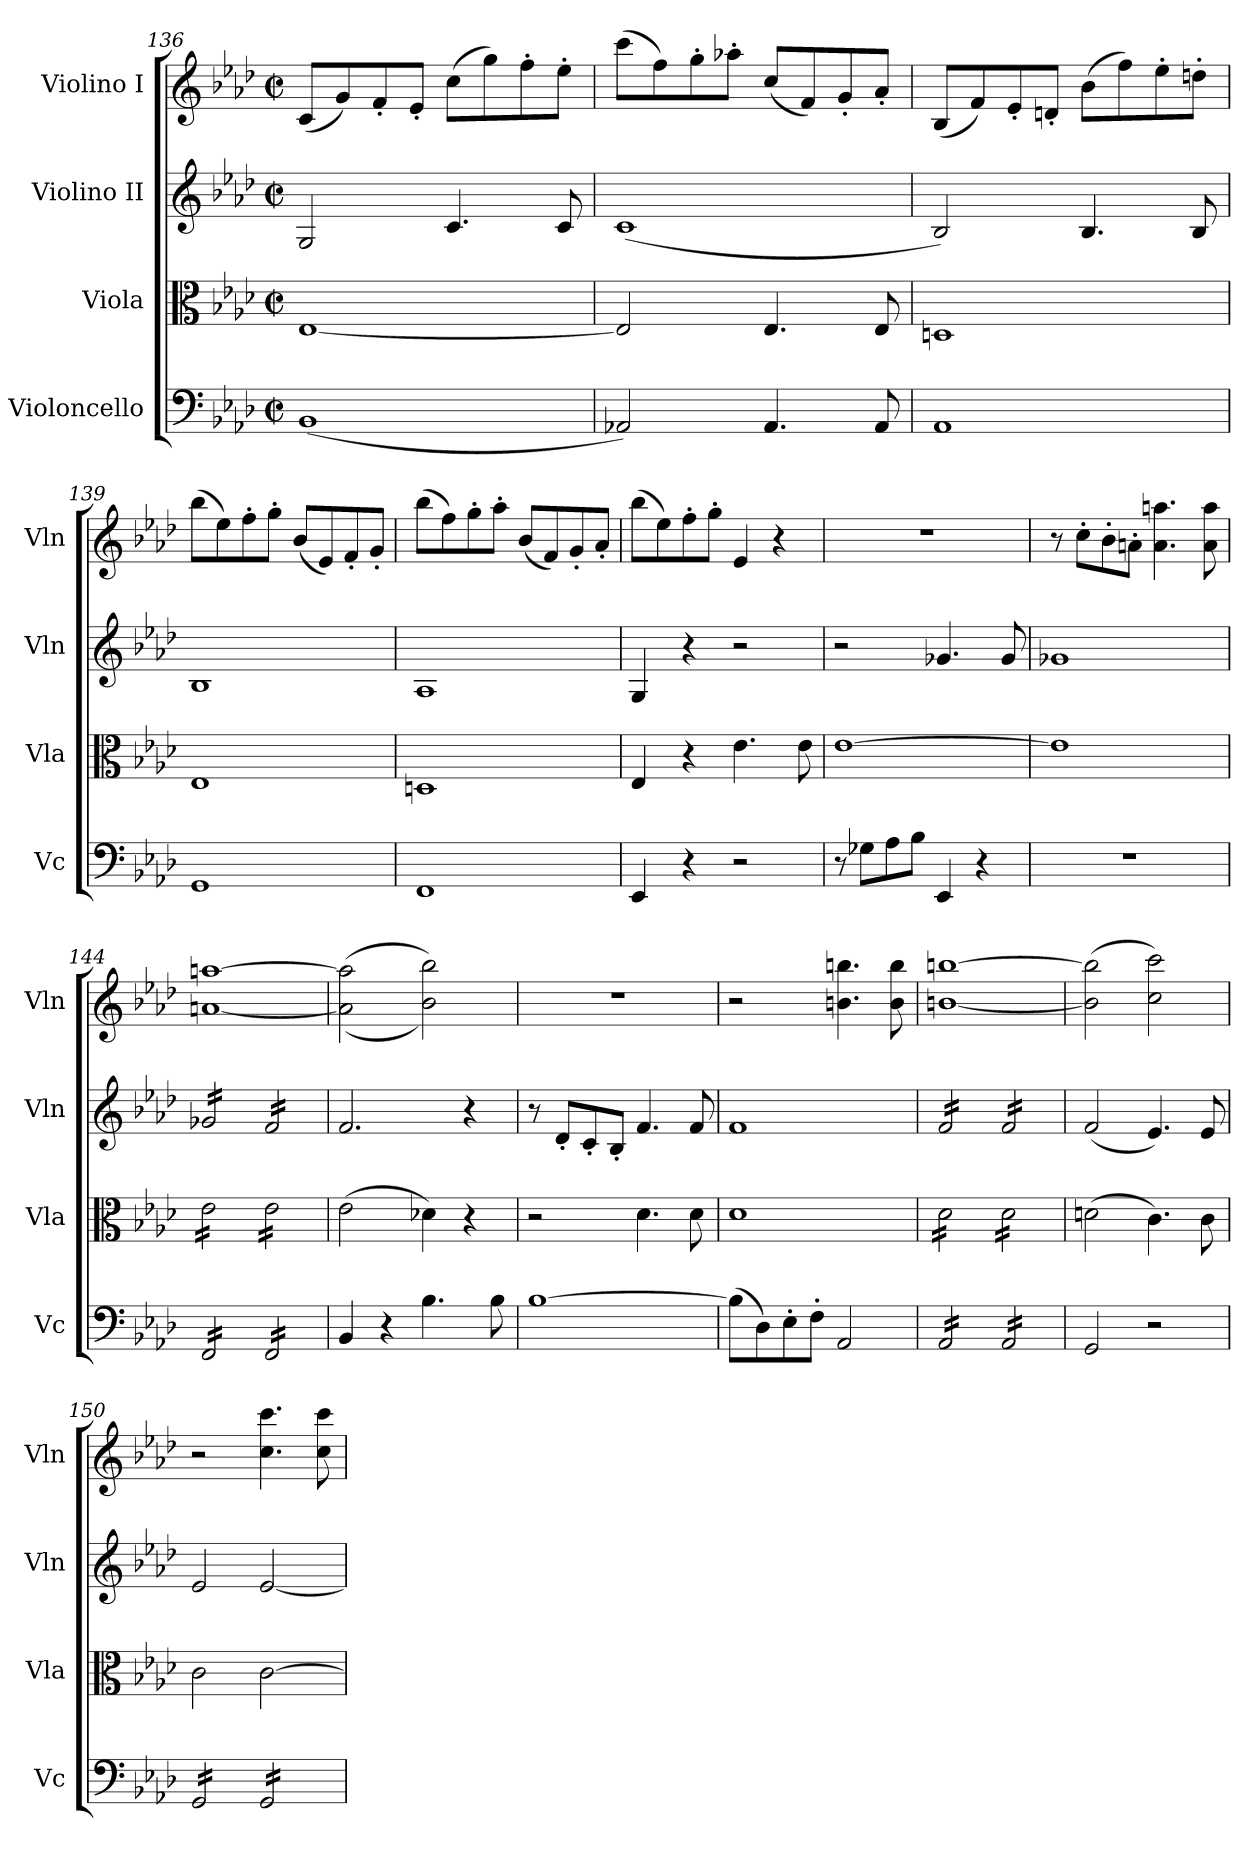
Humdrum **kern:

**kern	**kern	**kern	**kern
*part4	*part3	*part2	*part1
*staff4	*staff3	*staff2	*staff1
*I"Violoncello	*I"Viola	*I"Violino II	*I"Violino I
*I'Vc	*I'Vla	*I'Vln	*I'Vln
*clefF4	*clefC3	*clefG2	*clefG2
*k[b-e-a-d-]	*k[b-e-a-d-]	*k[b-e-a-d-]	*k[b-e-a-d-]
*M2/2	*M2/2	*M2/2	*M2/2
*met(c|)	*met(c|)	*met(c|)	*met(c|)
=136	=136	=136	=136
(1BB-	[1E-	2G/	(8c/L
.	.	.	8g/)
.	.	.	8f'/
.	.	.	8e-'/J
.	.	4.c/	(8cc\L
.	.	.	8gg\)
.	.	.	8ff'\
.	.	8c/	8ee-'\J
=137	=137	=137	=137
2AA-X/)	2E-/]	(1c	(8ccc\L
.	.	.	8ff\)
.	.	.	8gg'\
.	.	.	8aa-X'\J
4.AA-/	4.E-/	.	(8cc/L
.	.	.	8f/)
.	.	.	8g'/
8AA-/	8E-/	.	8a-'/J
=138	=138	=138	=138
1AA-	1Dn	2B-/)	(8B-/L
.	.	.	8f/)
.	.	.	8e-'/
.	.	.	8dn'/J
.	.	4.B-/	(8b-\L
.	.	.	8ff\)
.	.	.	8ee-'\
.	.	8B-/	8ddn'\J
=139	=139	=139	=139
1GG	1E-	1B-	(8bb-\L
.	.	.	8ee-\)
.	.	.	8ff'\
.	.	.	8gg'\J
.	.	.	(8b-/L
.	.	.	8e-/)
.	.	.	8f'/
.	.	.	8g'/J
=140	=140	=140	=140
1FF	1Dn	1A-	(8bb-\L
.	.	.	8ff\)
.	.	.	8gg'\
.	.	.	8aa-'\J
.	.	.	(8b-/L
.	.	.	8f/)
.	.	.	8g'/
.	.	.	8a-'/J
=141	=141	=141	=141
4EE-/	4E-/	4G/	(8bb-\L
.	.	.	8ee-\)
4r	4r	4r	8ff'\
.	.	.	8gg'\J
2r	4.e-\	2r	4e-/
.	.	.	4r
.	8e-\	.	.
!!LO:PB:g=z
=142	=142	=142	=142
8r	[1e-	2r	1r
8G-X\L	.	.	.
8A-\	.	.	.
8B-\J	.	.	.
4EE-/	.	4.g-X/	.
4r	.	.	.
.	.	8g-/	.
=143	=143	=143	=143
1r	1e-]	1g-X	8r
.	.	.	8cc'\L
.	.	.	8b-'\
.	.	.	8an'\J
.	.	.	4.a\ 4.aan\
.	.	.	8a\ 8aa\
=144	=144	=144	=144
*tremolo	*	*	*
*	*tremolo	*	*
*	*	*tremolo	*
16FF/LL	16e-\LL	16g-X/LL	[1an [1aan
16FF/	16e-\	16g-X/	.
16FF/	16e-\	16g-X/	.
16FF/	16e-\	16g-X/	.
16FF/	16e-\	16g-X/	.
16FF/	16e-\	16g-X/	.
16FF/	16e-\	16g-X/	.
16FF/JJ	16e-\JJ	16g-X/JJ	.
16FF/LL	16e-\LL	16f/LL	.
16FF/	16e-\	16f/	.
16FF/	16e-\	16f/	.
16FF/	16e-\	16f/	.
16FF/	16e-\	16f/	.
16FF/	16e-\	16f/	.
16FF/	16e-\	16f/	.
16FF/JJ	16e-\JJ	16f/JJ	.
*	*	*Xtremolo	*
*	*Xtremolo	*	*
*Xtremolo	*	*	*
=145	=145	=145	=145
4BB-/	(2e-\	2.f/	(>(2a\] 2aa\]
4r	.	.	.
4.B-\	4d-X\)	.	2b-\ 2bb-\))
.	4r	4r	.
8B-\	.	.	.
=146	=146	=146	=146
[1B-	2r	8r	1r
.	.	8d-'/L	.
.	.	8c'/	.
.	.	8B-'/J	.
.	4.d-\	4.f/	.
.	8d-\	8f/	.
=147	=147	=147	=147
(8B-\L]	1d-	1f	2r
8D-\)	.	.	.
8E-'\	.	.	.
8F'\J	.	.	.
2AA-/	.	.	4.bn\ 4.bbn\
.	.	.	8b\ 8bb\
=148	=148	=148	=148
*tremolo	*	*	*
*	*tremolo	*	*
*	*	*tremolo	*
16AA-/LL	16d-\LL	16f/LL	[1bn [1bbn
16AA-/	16d-\	16f/	.
16AA-/	16d-\	16f/	.
16AA-/	16d-\	16f/	.
16AA-/	16d-\	16f/	.
16AA-/	16d-\	16f/	.
16AA-/	16d-\	16f/	.
16AA-/JJ	16d-\JJ	16f/JJ	.
16AA-/LL	16d-\LL	16f/LL	.
16AA-/	16d-\	16f/	.
16AA-/	16d-\	16f/	.
16AA-/	16d-\	16f/	.
16AA-/	16d-\	16f/	.
16AA-/	16d-\	16f/	.
16AA-/	16d-\	16f/	.
16AA-/JJ	16d-\JJ	16f/JJ	.
*	*	*Xtremolo	*
*	*Xtremolo	*	*
*Xtremolo	*	*	*
=149	=149	=149	=149
2GG/	(2dn\	(2f/	(2b\] 2bb\]
2r	4.c\)	4.e-/)	2cc\ 2ccc\)
.	8c\	8e-/	.
=150	=150	=150	=150
*tremolo	*	*	*
16GG/LL	2c\	2e-/	2r
16GG/	.	.	.
16GG/	.	.	.
16GG/	.	.	.
16GG/	.	.	.
16GG/	.	.	.
16GG/	.	.	.
16GG/JJ	.	.	.
16GG/LL	[2c\	[2e-/	4.cc\ 4.ccc\
16GG/	.	.	.
16GG/	.	.	.
16GG/	.	.	.
16GG/	.	.	.
16GG/	.	.	.
16GG/	.	.	8cc\ 8ccc\
16GG/JJ	.	.	.
*Xtremolo	*	*	*
=	=	=	=
*-	*-	*-	*-
